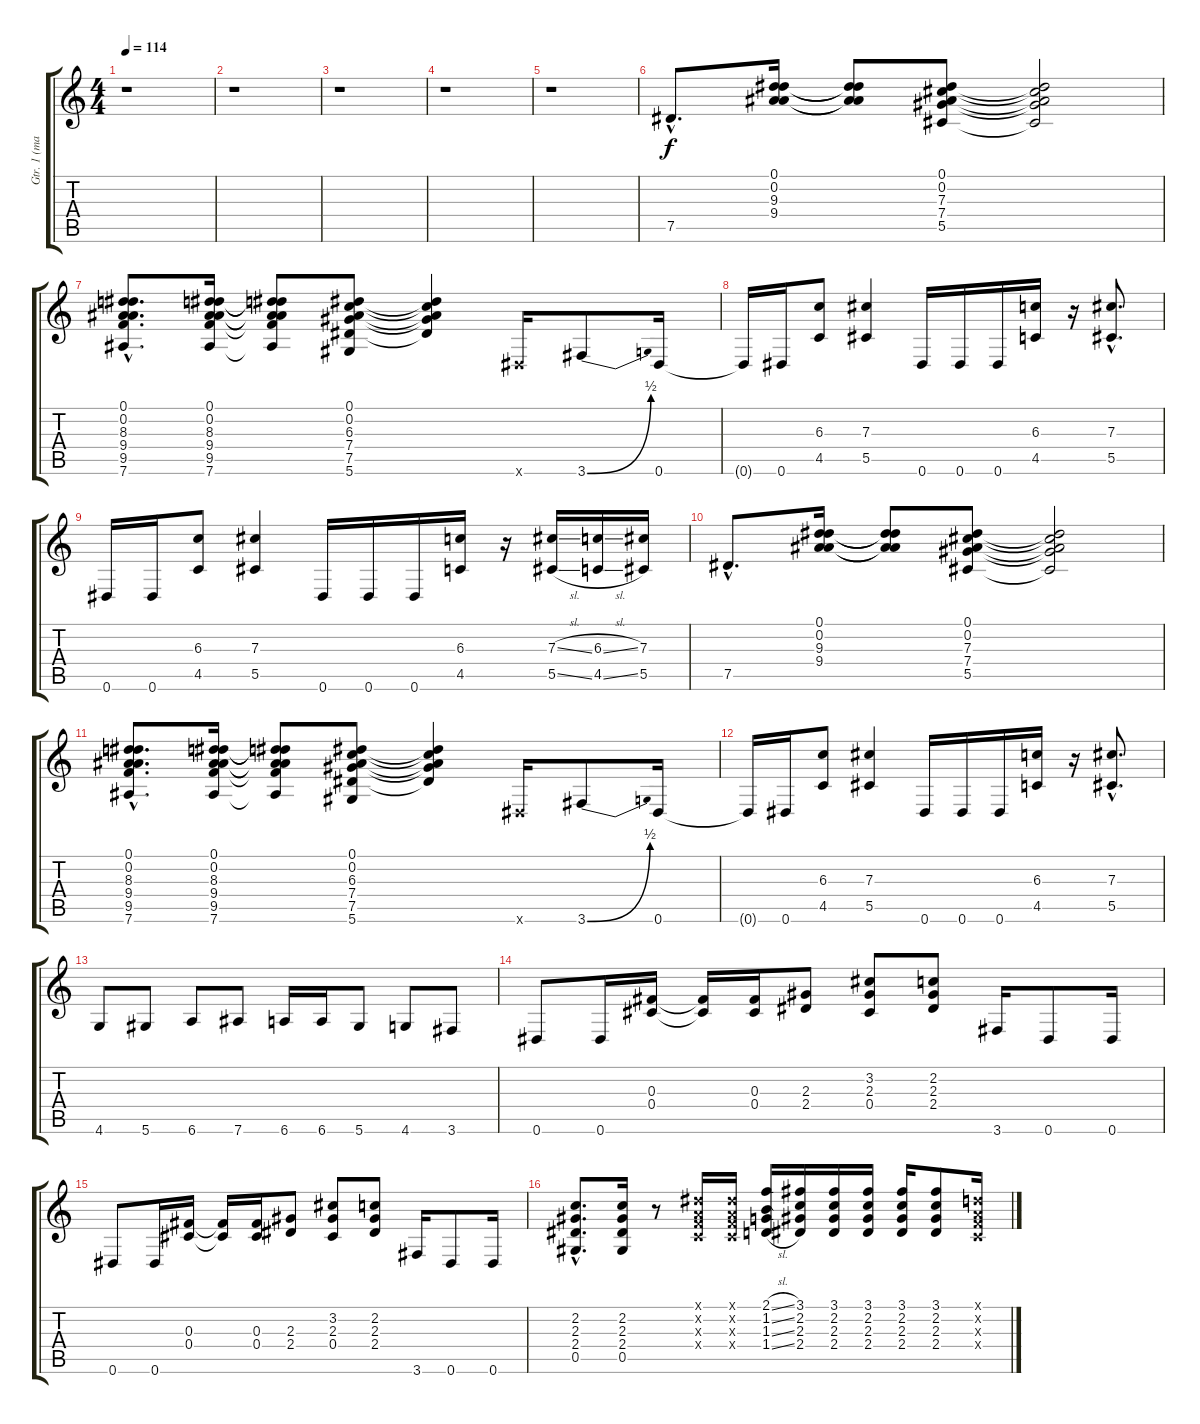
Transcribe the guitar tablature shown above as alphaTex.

\track ("Gtr. 1 (main)" "Gtr. 1 (ma") {instrument distortionguitar}
\staff {score tabs}
\tuning (Eb4 Bb3 Gb3 Db3 Ab2 Eb2) {hide}
\ts (4 4)
\tempo 114
\clef g2
\ks c
r.1{dy f} |
r.1 |
r.1 |
r.1 |
r.1 |
7.5{hac}.8{d} (0.1 0.2 9.3 9.4).16 (0.1{t} 0.2{t} 9.3{t} 9.4{t}).8 (0.1 0.2 7.3 7.4 5.5).8 (0.1{t} 0.2{t} 7.3{t} 7.4{t} 5.5{t}).2 |
(0.1{hac} 0.2{hac} 8.3{hac} 9.4{hac} 9.5{hac} 7.6{hac}).8{d} (0.1 0.2 8.3 9.4 9.5 7.6).16 (0.1{t} 0.2{t} 8.3{t} 9.4{t} 9.5{t} 7.6{t}).8 (0.1 0.2 6.3 7.4 7.5 5.6).8 (0.1{t} 0.2{t} 6.3{t} 7.4{t} 7.5{t}).4 0.6{x}.16 3.6{be (bend 0 0 60 2)}.8 0.6.16 |
0.6{t}.16 0.6.16 (6.3 4.5).8 (7.3 5.5).4 0.6.16 0.6.16 0.6.16 (6.3 4.5).16 r.16 (7.3{hac} 5.5{hac}).8{d} |
0.6.16 0.6.16 (6.3 4.5).8 (7.3 5.5).4 0.6.16 0.6.16 0.6.16 (6.3 4.5).16 r.16 (7.3{sl} 5.5{sl}).16 (6.3{sl} 4.5{sl}).16 (7.3 5.5).16 |
7.5{hac}.8{d} (0.1 0.2 9.3 9.4).16 (0.1{t} 0.2{t} 9.3{t} 9.4{t}).8 (0.1 0.2 7.3 7.4 5.5).8 (0.1{t} 0.2{t} 7.3{t} 7.4{t} 5.5{t}).2 |
(0.1{hac} 0.2{hac} 8.3{hac} 9.4{hac} 9.5{hac} 7.6{hac}).8{d} (0.1 0.2 8.3 9.4 9.5 7.6).16 (0.1{t} 0.2{t} 8.3{t} 9.4{t} 9.5{t} 7.6{t}).8 (0.1 0.2 6.3 7.4 7.5 5.6).8 (0.1{t} 0.2{t} 6.3{t} 7.4{t} 7.5{t}).4 0.6{x}.16 3.6{be (bend 0 0 60 2)}.8 0.6.16 |
0.6{t}.16 0.6.16 (6.3 4.5).8 (7.3 5.5).4 0.6.16 0.6.16 0.6.16 (6.3 4.5).16 r.16 (7.3{hac} 5.5{hac}).8{d} |
4.6.8 5.6.8 6.6.8 7.6.8 6.6.16 6.6.16 5.6.8 4.6.8 3.6.8 |
0.6.8 0.6.16 (0.3 0.4).16 (0.3{t} 0.4{t}).16 (0.3 0.4).16 (2.3 2.4).8 (3.2 2.3 0.4).8 (2.2 2.3 2.4).8 3.6.16 0.6.8 0.6.16 |
0.6.8 0.6.16 (0.3 0.4).16 (0.3{t} 0.4{t}).16 (0.3 0.4).16 (2.3 2.4).8 (3.2 2.3 0.4).8 (2.2 2.3 2.4).8 3.6.16 0.6.8 0.6.16 |
(2.2{hac} 2.3{hac} 2.4{hac} 0.5{hac}).8{d} (2.2 2.3 2.4 0.5).16 r.8 (0.1{x} -1.2{x} -1.3{x} -1.4{x}).16 (0.1{x} -1.2{x} -1.3{x} -1.4{x}).16 (2.1{sl} 1.2{sl} 1.3{sl} 1.4{sl}).16 (3.1 2.2 2.3 2.4).16 (3.1 2.2 2.3 2.4).16 (3.1 2.2 2.3 2.4).16 (3.1 2.2 2.3 2.4).16 (3.1 2.2 2.3 2.4).8 (-1.1{x} -1.2{x} -1.3{x} -1.4{x}).16
